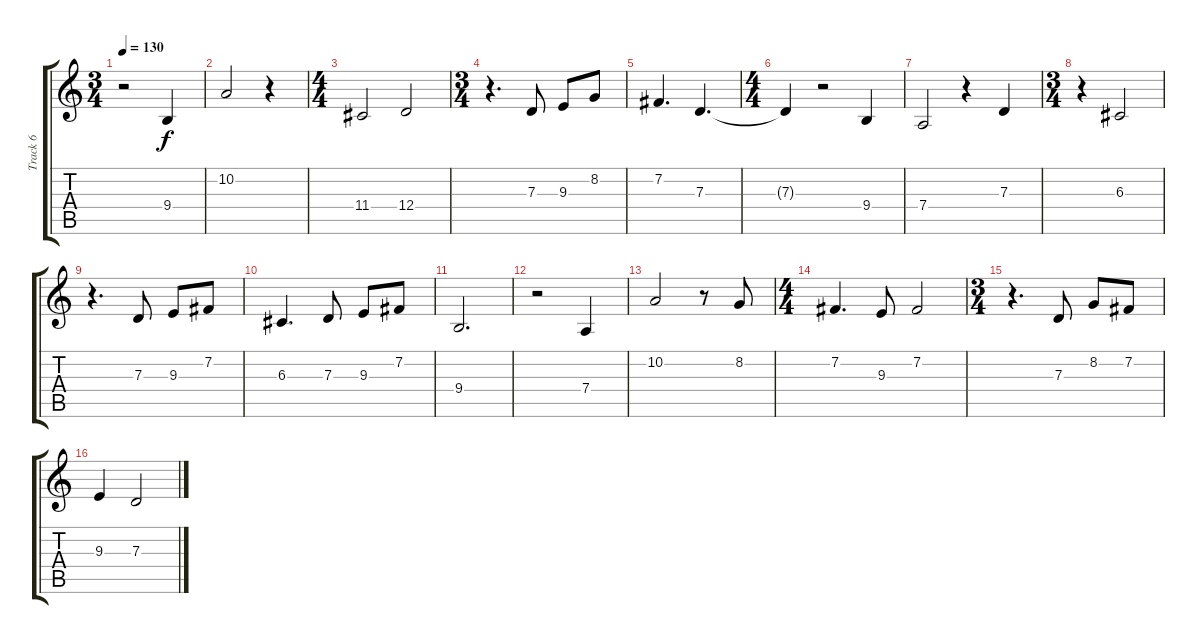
\track ("Track 6" "Track 6") {instrument viola}
\staff {score tabs}
\tuning (E4 B3 G3 D3 A2 E2) {hide}
\ts (3 4)
\tempo 130
\clef g2
\ks c
r.2{dy f} 9.4.4 |
10.2.2 r.4 |
\ts (4 4)
11.4.2 12.4.2 |
\ts (3 4)
r.4{d} 7.3.8 9.3.8 8.2.8 |
7.2.4{d} 7.3.4{d} |
\ts (4 4)
7.3{t}.4 r.2 9.4.4 |
7.4.2 r.4 7.3.4 |
\ts (3 4)
r.4 6.3.2 |
r.4{d} 7.3.8 9.3.8 7.2.8 |
6.3.4{d} 7.3.8 9.3.8 7.2.8 |
9.4.2{d} |
r.2 7.4.4 |
10.2.2 r.8 8.2.8 |
\ts (4 4)
7.2.4{d} 9.3.8 7.2.2 |
\ts (3 4)
r.4{d} 7.3.8 8.2.8 7.2.8 |
9.3.4 7.3.2
